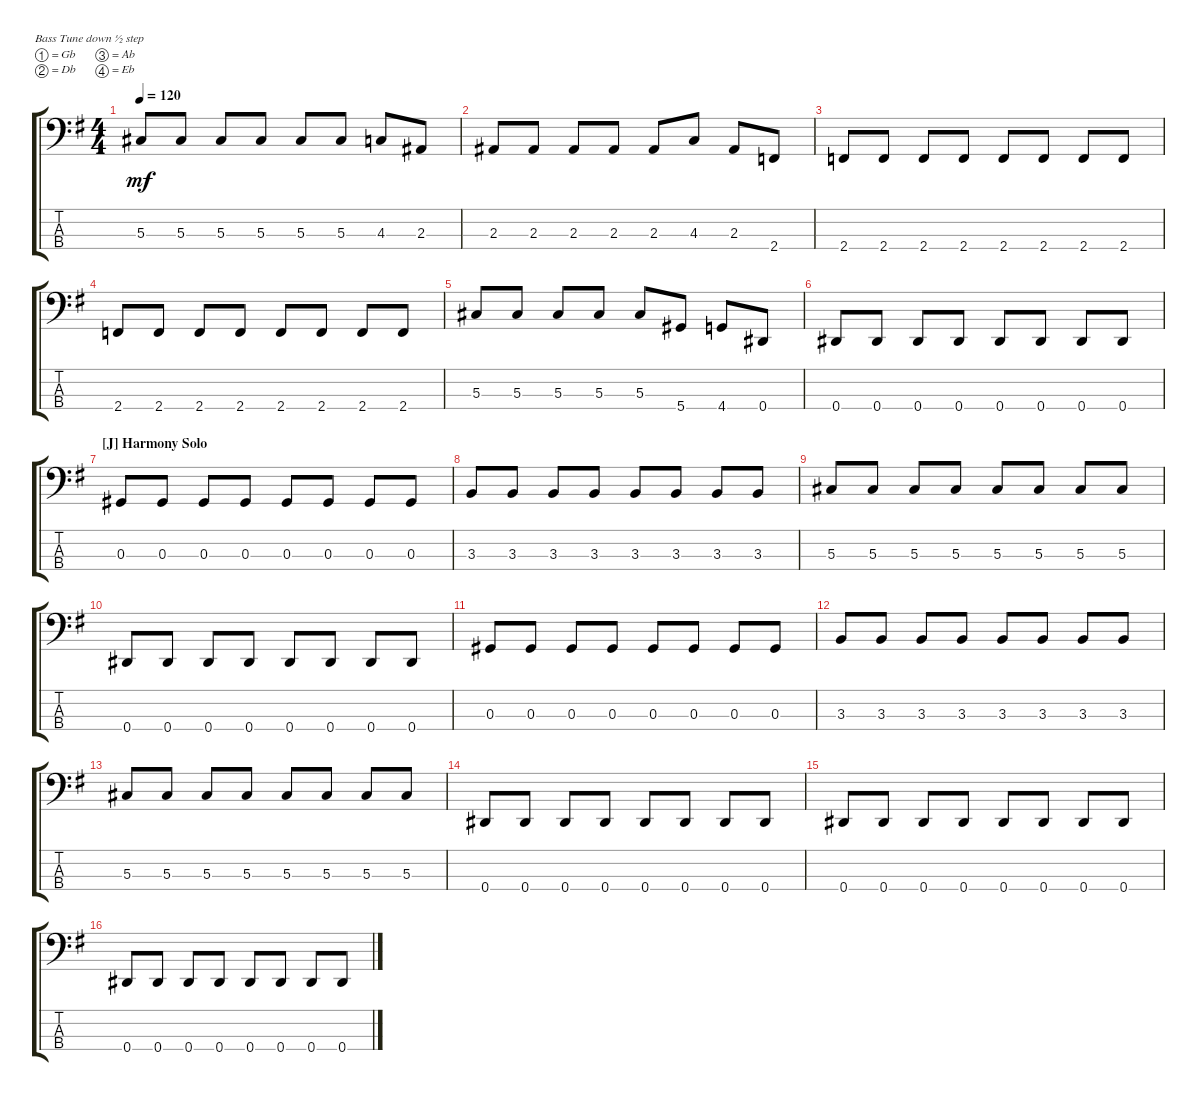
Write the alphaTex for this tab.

\defaultSystemsLayout 4
\bracketExtendMode groupsimilarinstruments
\singleTrackTrackNamePolicy hidden
\multiTrackTrackNamePolicy hidden
\firstSystemTrackNameOrientation horizontal
\otherSystemsTrackNameOrientation horizontal
\track ("Vitaliy Dubinin" "E-Bass") {instrument electricbassfinger}
\staff {score tabs}
\tuning (Gb2 Db2 Ab1 Eb1)
\ts (4 4)
\tempo 120
\clef f4
\scale
1.03909
\ks g
5.3.8{dy mf} 5.3.8 5.3.8 5.3.8 5.3.8 5.3.8 4.3.8 2.3.8 |
\scale
0.960908 2.3.8 2.3.8 2.3.8 2.3.8 2.3.8 4.3.8 2.3.8 2.4.8 |
\scale
1.03909 2.4.8 2.4.8 2.4.8 2.4.8 2.4.8 2.4.8 2.4.8 2.4.8 |
\scale
0.960908 2.4.8 2.4.8 2.4.8 2.4.8 2.4.8 2.4.8 2.4.8 2.4.8 |
\scale
1.03909 5.3.8 5.3.8 5.3.8 5.3.8 5.3.8 5.4.8 4.4.8 0.4.8 |
\scale
0.960908 0.4.8 0.4.8 0.4.8 0.4.8 0.4.8 0.4.8 0.4.8 0.4.8 |
\section ("J" "Harmony Solo")
\scale
1.03909 0.3.8 0.3.8 0.3.8 0.3.8 0.3.8 0.3.8 0.3.8 0.3.8 |
\scale
0.960908 3.3.8 3.3.8 3.3.8 3.3.8 3.3.8 3.3.8 3.3.8 3.3.8 |
\scale
1.03909 5.3.8 5.3.8 5.3.8 5.3.8 5.3.8 5.3.8 5.3.8 5.3.8 |
\scale
0.960908 0.4.8 0.4.8 0.4.8 0.4.8 0.4.8 0.4.8 0.4.8 0.4.8 |
\scale
1.03909 0.3.8 0.3.8 0.3.8 0.3.8 0.3.8 0.3.8 0.3.8 0.3.8 |
\scale
0.960908 3.3.8 3.3.8 3.3.8 3.3.8 3.3.8 3.3.8 3.3.8 3.3.8 |
\scale
1.03909 5.3.8 5.3.8 5.3.8 5.3.8 5.3.8 5.3.8 5.3.8 5.3.8 |
\scale
0.960908 0.4.8 0.4.8 0.4.8 0.4.8 0.4.8 0.4.8 0.4.8 0.4.8 |
\scale
1.03909 0.4.8 0.4.8 0.4.8 0.4.8 0.4.8 0.4.8 0.4.8 0.4.8 |
\scale
0.960908 0.4.8 0.4.8 0.4.8 0.4.8 0.4.8 0.4.8 0.4.8 0.4.8
